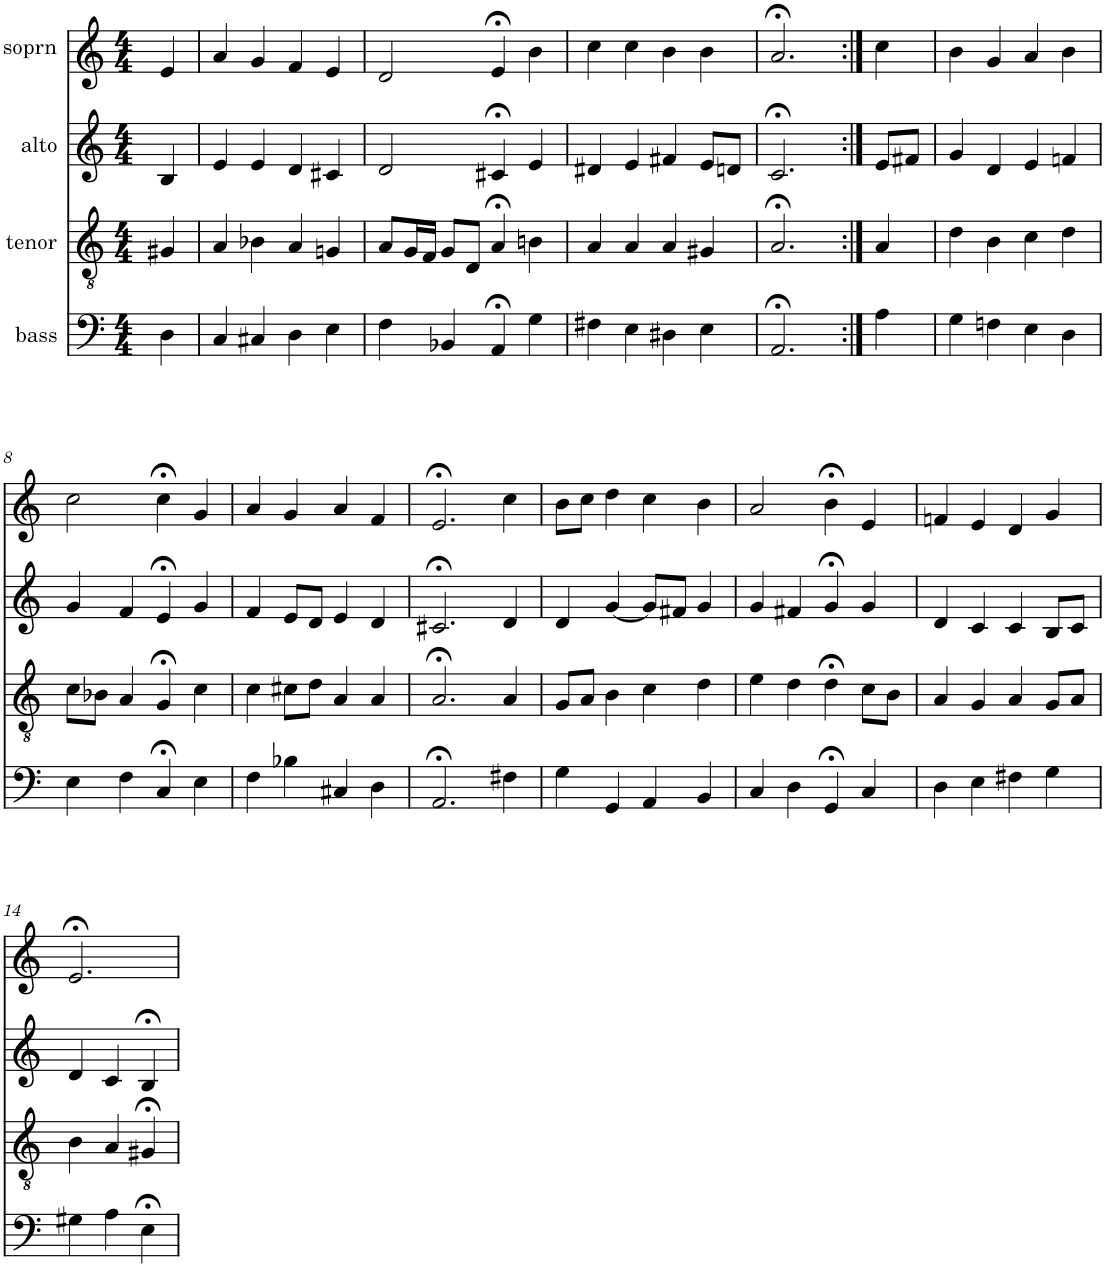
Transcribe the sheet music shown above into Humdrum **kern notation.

**kern	**kern	**kern	**kern
*part4	*part3	*part2	*part1
*staff4	*staff3	*staff2	*staff1
*I"bass	*I"tenor	*I"alto	*I"soprn
*clefF4	*clefGv2	*clefG2	*clefG2
*k[]	*k[]	*k[]	*k[]
*M4/4	*M4/4	*M4/4	*M4/4
=1	=1	=1	=1
4D\	4G#X/	4B/	4e/
=2	=2	=2	=2
4C/	4A/	4e/	4a/
4C#X/	4B-X\	4e/	4g/
4D\	4A/	4d/	4f/
4E\	4Gn/	4c#X/	4e/
=3	=3	=3	=3
4F\	8A/L	2d/	2d/
.	16G/L	.	.
.	16F/JJ	.	.
4BB-X/	8G/L	.	.
.	8D/J	.	.
4AA;</	4A;</	4c#X;</	4e;</
4G\	4Bn\	4e/	4b\
=4	=4	=4	=4
4F#X\	4A/	4d#X/	4cc\
4E\	4A/	4e/	4cc\
4D#X\	4A/	4f#X/	4b\
4E\	4G#X/	8e/L	4b\
.	.	8dn/J	.
=5	=5	=5	=5
2.AA;</	2.A;</	2.c;</	2.a;</
=6:|!	=6:|!	=6:|!	=6:|!
4A\	4A/	8e/L	4cc\
.	.	8f#X/J	.
=7	=7	=7	=7
4G\	4d\	4g/	4b\
4Fn\	4B\	4d/	4g/
4E\	4c\	4e/	4a/
4D\	4d\	4fn/	4b\
!!LO:LB:g=z
=8	=8	=8	=8
4E\	8c\L	4g/	2cc\
.	8B-X\J	.	.
4F\	4A/	4f/	.
4C;</	4G;</	4e;</	4cc;<\
4E\	4c\	4g/	4g/
=9	=9	=9	=9
4F\	4c\	4f/	4a/
4B-X\	8c#X\L	8e/L	4g/
.	8d\J	8d/J	.
4C#X/	4A/	4e/	4a/
4D\	4A/	4d/	4f/
=10	=10	=10	=10
2.AA;</	2.A;</	2.c#X;</	2.e;</
4F#X\	4A/	4d/	4cc\
=11	=11	=11	=11
4G\	8G/L	4d/	8b\L
.	8A/J	.	8cc\J
4GG/	4B\	[4g/	4dd\
4AA/	4c\	8g/L]	4cc\
.	.	8f#X/J	.
4BB/	4d\	4g/	4b\
=12	=12	=12	=12
4C/	4e\	4g/	2a/
4D\	4d\	4f#X/	.
4GG;</	4d;<\	4g;</	4b;<\
4C/	8c\L	4g/	4e/
.	8B\J	.	.
=13	=13	=13	=13
4D\	4A/	4d/	4fn/
4E\	4G/	4c/	4e/
4F#X\	4A/	4c/	4d/
4G\	8G/L	8B/L	4g/
.	8A/J	8c/J	.
!!LO:LB:g=z
=14	=14	=14	=14
4G#X\	4B\	4d/	2.e;</
4A\	4A/	4c/	.
4E;<\	4G#X;</	4B;</	.
=	=	=	=
*-	*-	*-	*-
